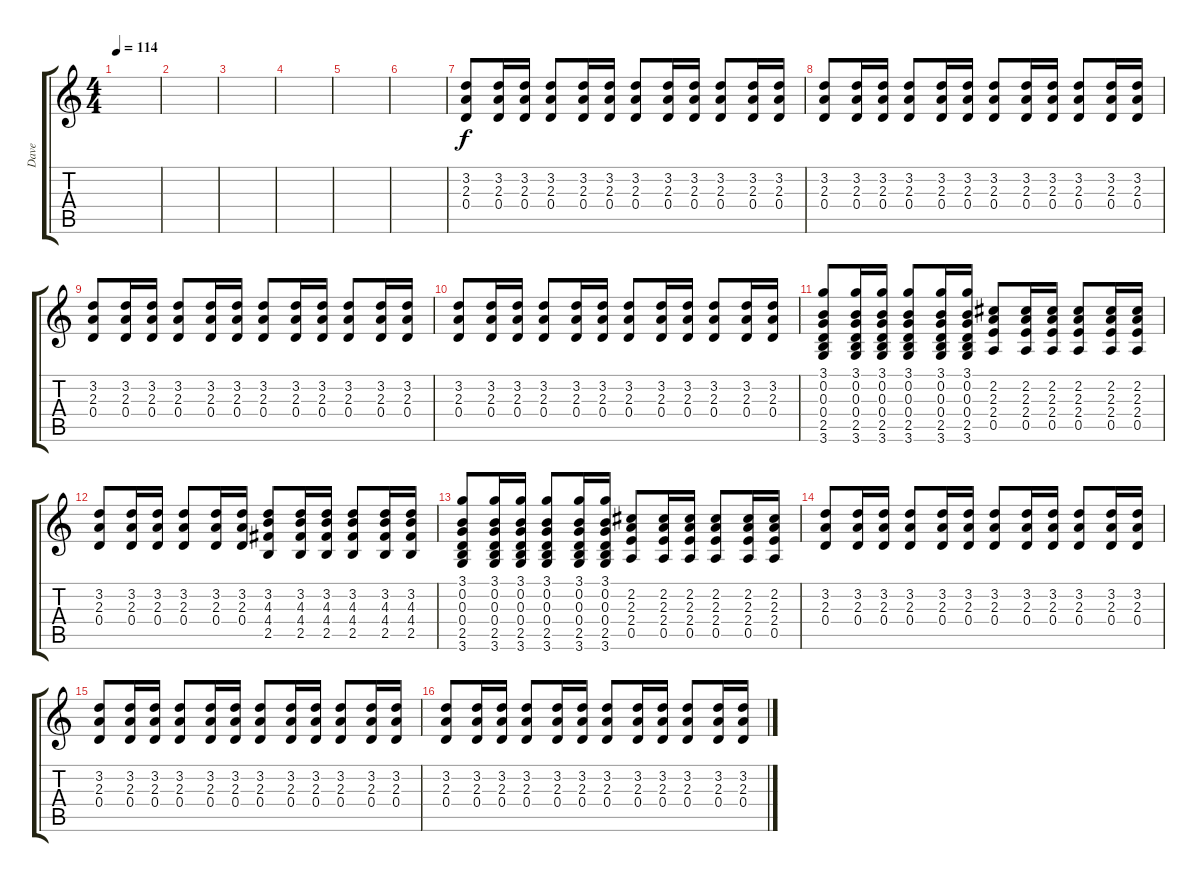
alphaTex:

\track ("Dave" "Dave") {instrument acousticguitarsteel}
\staff {score tabs}
\tuning (E4 B3 G3 D3 A2 E2) {hide}
\ts (4 4)
\tempo 114
\clef g2
\ks c
|
|
|
|
|
|
(3.2 2.3 0.4).8 (3.2 2.3 0.4).16 (3.2 2.3 0.4).16 (3.2 2.3 0.4).8 (3.2 2.3 0.4).16 (3.2 2.3 0.4).16 (3.2 2.3 0.4).8 (3.2 2.3 0.4).16 (3.2 2.3 0.4).16 (3.2 2.3 0.4).8 (3.2 2.3 0.4).16 (3.2 2.3 0.4).16 |
(3.2 2.3 0.4).8 (3.2 2.3 0.4).16 (3.2 2.3 0.4).16 (3.2 2.3 0.4).8 (3.2 2.3 0.4).16 (3.2 2.3 0.4).16 (3.2 2.3 0.4).8 (3.2 2.3 0.4).16 (3.2 2.3 0.4).16 (3.2 2.3 0.4).8 (3.2 2.3 0.4).16 (3.2 2.3 0.4).16 |
(3.2 2.3 0.4).8 (3.2 2.3 0.4).16 (3.2 2.3 0.4).16 (3.2 2.3 0.4).8 (3.2 2.3 0.4).16 (3.2 2.3 0.4).16 (3.2 2.3 0.4).8 (3.2 2.3 0.4).16 (3.2 2.3 0.4).16 (3.2 2.3 0.4).8 (3.2 2.3 0.4).16 (3.2 2.3 0.4).16 |
(3.2 2.3 0.4).8 (3.2 2.3 0.4).16 (3.2 2.3 0.4).16 (3.2 2.3 0.4).8 (3.2 2.3 0.4).16 (3.2 2.3 0.4).16 (3.2 2.3 0.4).8 (3.2 2.3 0.4).16 (3.2 2.3 0.4).16 (3.2 2.3 0.4).8 (3.2 2.3 0.4).16 (3.2 2.3 0.4).16 |
(3.1 0.2 0.3 0.4 2.5 3.6).8 (3.1 0.2 0.3 0.4 2.5 3.6).16 (3.1 0.2 0.3 0.4 2.5 3.6).16 (3.1 0.2 0.3 0.4 2.5 3.6).8 (3.1 0.2 0.3 0.4 2.5 3.6).16 (3.1 0.2 0.3 0.4 2.5 3.6).16 (2.2 2.3 2.4 0.5).8 (2.2 2.3 2.4 0.5).16 (2.2 2.3 2.4 0.5).16 (2.2 2.3 2.4 0.5).8 (2.2 2.3 2.4 0.5).16 (2.2 2.3 2.4 0.5).16 |
(3.2 2.3 0.4).8 (3.2 2.3 0.4).16 (3.2 2.3 0.4).16 (3.2 2.3 0.4).8 (3.2 2.3 0.4).16 (3.2 2.3 0.4).16 (3.2 4.3 4.4 2.5).8 (3.2 4.3 4.4 2.5).16 (3.2 4.3 4.4 2.5).16 (3.2 4.3 4.4 2.5).8 (3.2 4.3 4.4 2.5).16 (3.2 4.3 4.4 2.5).16 |
(3.1 0.2 0.3 0.4 2.5 3.6).8 (3.1 0.2 0.3 0.4 2.5 3.6).16 (3.1 0.2 0.3 0.4 2.5 3.6).16 (3.1 0.2 0.3 0.4 2.5 3.6).8 (3.1 0.2 0.3 0.4 2.5 3.6).16 (3.1 0.2 0.3 0.4 2.5 3.6).16 (2.2 2.3 2.4 0.5).8 (2.2 2.3 2.4 0.5).16 (2.2 2.3 2.4 0.5).16 (2.2 2.3 2.4 0.5).8 (2.2 2.3 2.4 0.5).16 (2.2 2.3 2.4 0.5).16 |
(3.2 2.3 0.4).8 (3.2 2.3 0.4).16 (3.2 2.3 0.4).16 (3.2 2.3 0.4).8 (3.2 2.3 0.4).16 (3.2 2.3 0.4).16 (3.2 2.3 0.4).8 (3.2 2.3 0.4).16 (3.2 2.3 0.4).16 (3.2 2.3 0.4).8 (3.2 2.3 0.4).16 (3.2 2.3 0.4).16 |
(3.2 2.3 0.4).8 (3.2 2.3 0.4).16 (3.2 2.3 0.4).16 (3.2 2.3 0.4).8 (3.2 2.3 0.4).16 (3.2 2.3 0.4).16 (3.2 2.3 0.4).8 (3.2 2.3 0.4).16 (3.2 2.3 0.4).16 (3.2 2.3 0.4).8 (3.2 2.3 0.4).16 (3.2 2.3 0.4).16 |
(3.2 2.3 0.4).8 (3.2 2.3 0.4).16 (3.2 2.3 0.4).16 (3.2 2.3 0.4).8 (3.2 2.3 0.4).16 (3.2 2.3 0.4).16 (3.2 2.3 0.4).8 (3.2 2.3 0.4).16 (3.2 2.3 0.4).16 (3.2 2.3 0.4).8 (3.2 2.3 0.4).16 (3.2 2.3 0.4).16
